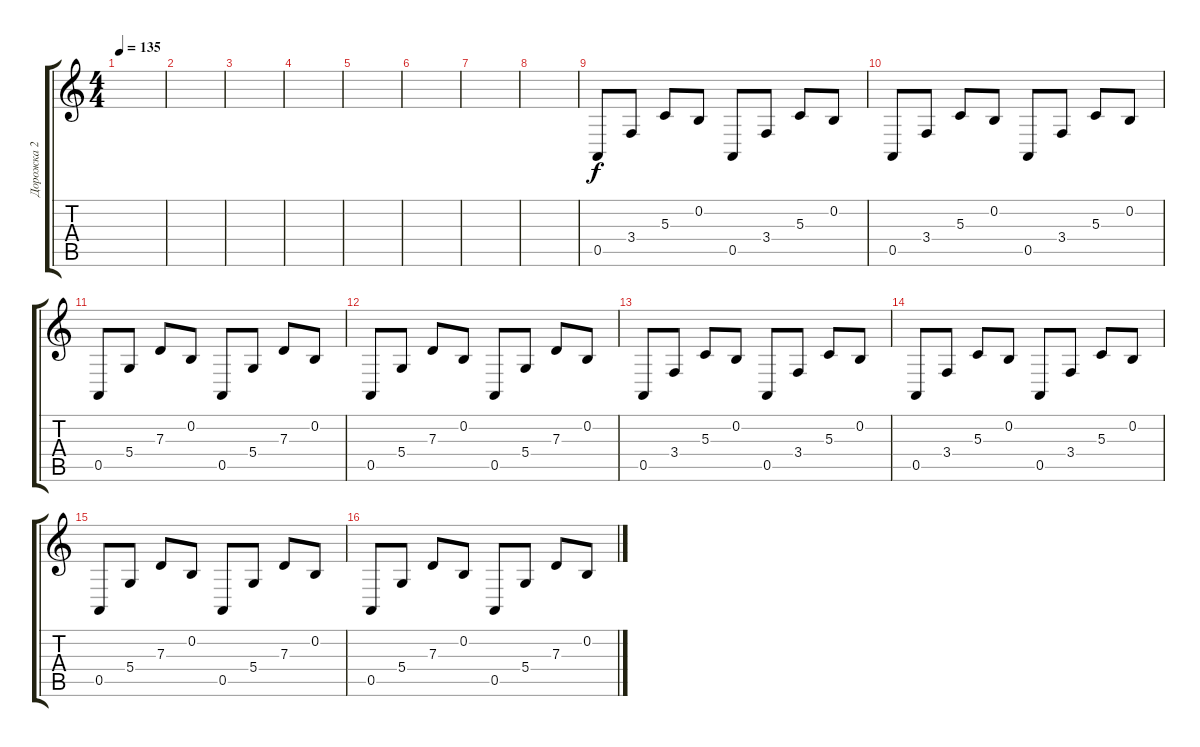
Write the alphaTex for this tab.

\track ("Дорожка 2" "Дорожка 2") {instrument stringensemble1}
\staff {score tabs}
\tuning (E4 B3 G3 D3 A2 E2) {hide}
\ts (4 4)
\tempo 135
\clef g2
\ks c
|
|
|
|
|
|
|
|
0.5.8 3.4.8 5.3.8 0.2.8 0.5.8 3.4.8 5.3.8 0.2.8 |
0.5.8 3.4.8 5.3.8 0.2.8 0.5.8 3.4.8 5.3.8 0.2.8 |
0.5.8 5.4.8 7.3.8 0.2.8 0.5.8 5.4.8 7.3.8 0.2.8 |
0.5.8 5.4.8 7.3.8 0.2.8 0.5.8 5.4.8 7.3.8 0.2.8 |
0.5.8 3.4.8 5.3.8 0.2.8 0.5.8 3.4.8 5.3.8 0.2.8 |
0.5.8 3.4.8 5.3.8 0.2.8 0.5.8 3.4.8 5.3.8 0.2.8 |
0.5.8 5.4.8 7.3.8 0.2.8 0.5.8 5.4.8 7.3.8 0.2.8 |
0.5.8 5.4.8 7.3.8 0.2.8 0.5.8 5.4.8 7.3.8 0.2.8
